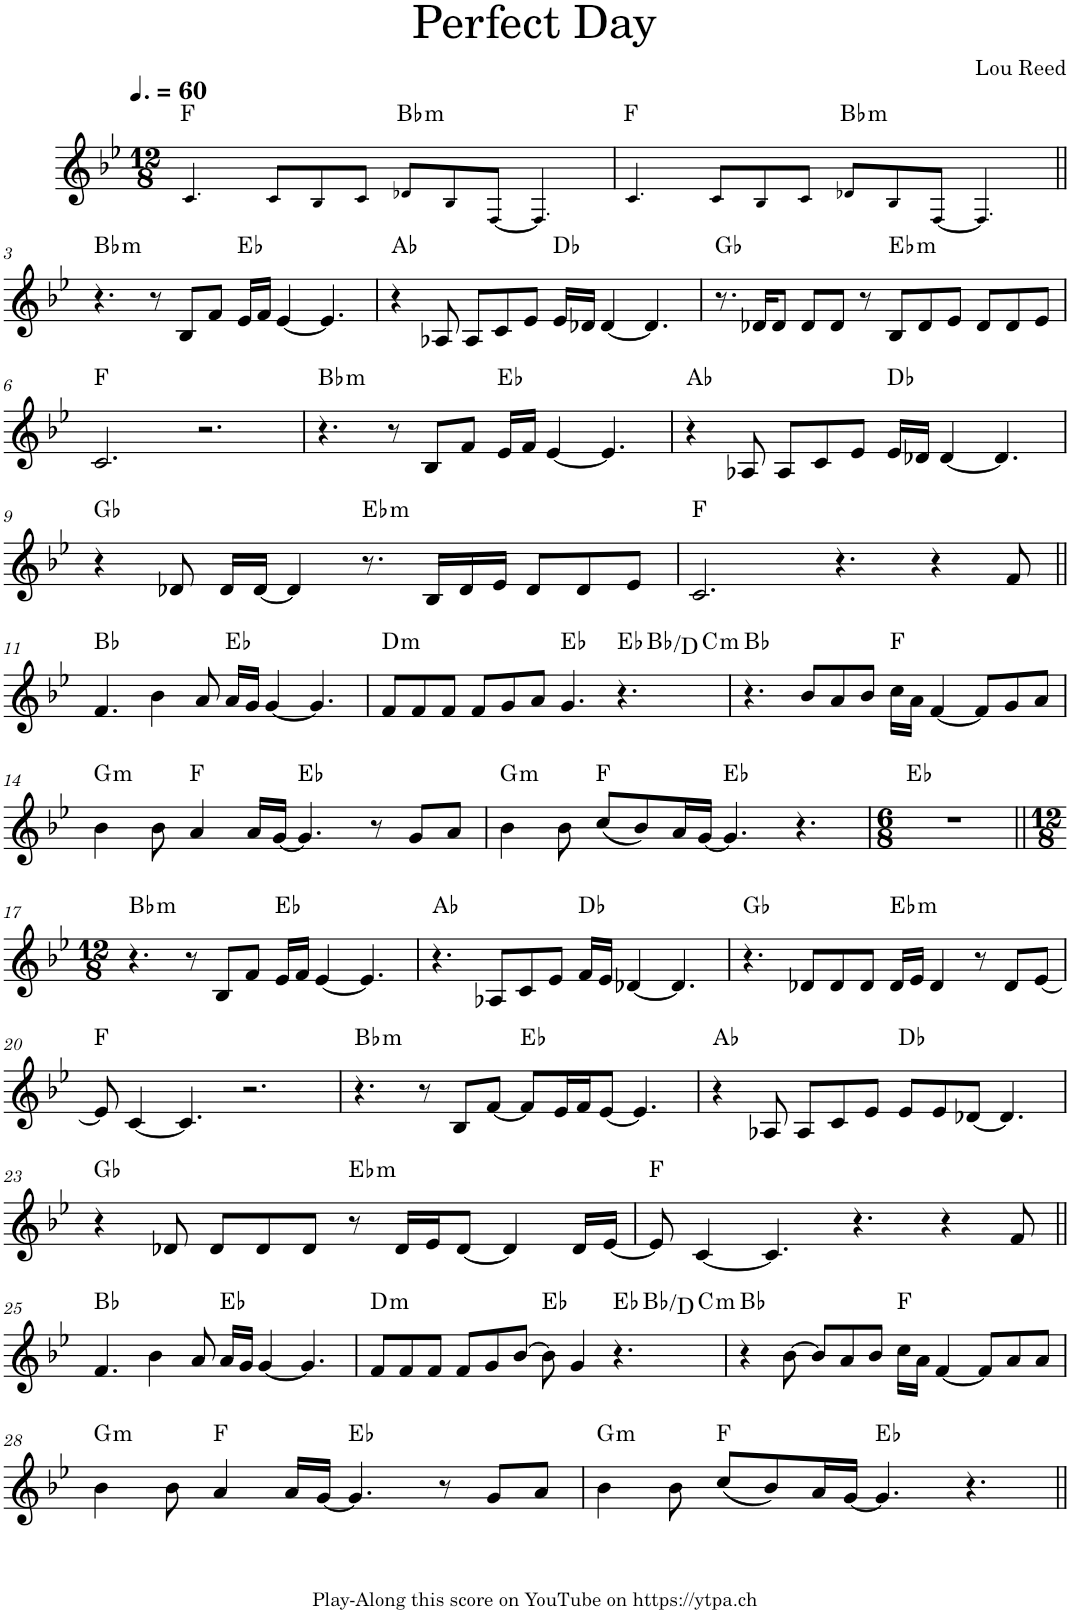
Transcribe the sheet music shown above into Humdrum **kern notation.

**kern	**harte
*part1	*part1
*staff1	*
*I"Piano	*
*I'Pno.	*
*clefG2	*
*k[b-e-]	*
*M12/8	*
*MM90	*
=1	=1
4.c!/	F:maj
8c!/L	.
8B-!/	.
8c!/J	.
!	!LO:H:kt=m
8d-X!/L	Bb:min
8B-!/	.
[8F!/J	.
4.F!/]	.
=2	=2
4.c!/	F:maj
8c!/L	.
8B-!/	.
8c!/J	.
!	!LO:H:kt=m
8d-X!/L	Bb:min
8B-!/	.
[8F!/J	.
4.F!/]	.
!!LO:LB:g=z
=3||	=3||
!	!LO:H:kt=m
4.r	Bb:min
8r	.
8B-/L	.
8f/J	.
16e-/LL	Eb:maj
16f/JJ	.
[4e-/	.
4.e-/]	.
=4	=4
4r	Ab:maj
8A-X/	.
8A-/L	.
8c/	.
8e-/J	.
16e-/LL	Db:maj
16d-X/JJ	.
[4d-/	.
4.d-/]	.
=5	=5
8.r	Gb:maj
16d-X/KL	.
8d-/J	.
8d-/L	.
8d-/J	.
8r	.
!	!LO:H:kt=m
8B-/L	Eb:min
8d-/	.
8e-/J	.
8d-/L	.
8d-/	.
8e-/J	.
!!LO:LB:g=z
=6	=6
2.c/	F:maj
2.r	.
=7	=7
!	!LO:H:kt=m
4.r	Bb:min
8r	.
8B-/L	.
8f/J	.
16e-/LL	Eb:maj
16f/JJ	.
[4e-/	.
4.e-/]	.
=8	=8
4r	Ab:maj
8A-X/	.
8A-/L	.
8c/	.
8e-/J	.
16e-/LL	Db:maj
16d-X/JJ	.
[4d-/	.
4.d-/]	.
!!LO:LB:g=z
=9	=9
4r	Gb:maj
8d-X/	.
16d-/LL	.
[16d-/JJ	.
4d-/]	.
!	!LO:H:kt=m
8.r	Eb:min
16B-/LL	.
16d-/	.
16e-/JJ	.
8d-/L	.
8d-/	.
8e-/J	.
=10	=10
2.c/	F:maj
4.r	.
4r	.
8f/	.
!!LO:LB:g=z
=11||	=11||
4.f/	Bb:maj
4b-\	.
8a/	.
16a/LL	Eb:maj
16g/JJ	.
[4g/	.
4.g/]	.
=12	=12
!	!LO:H:kt=m
*^	*
*	*^	*
8f/L	1ryy	1ryy	D:min
8f/	.	.	.
8f/J	.	.	.
8f/L	.	.	.
8g/	.	.	.
8a/J	.	.	.
4.g/	.	.	Eb:maj
.	4ryy	4.ryy	.
4.r	.	.	Eb:maj
.	4ryy	.	Bb:maj/3
!	!	!	!LO:H:kt=m
.	.	8ryy	C:min
*v	*v	*v	*
=13	=13
4.r	Bb:maj
8b-/L	.
8a/	.
8b-/J	.
16cc\LL	F:maj
16a\JJ	.
[4f/	.
8f/L]	.
8g/	.
8a/J	.
!!LO:LB:g=z
=14	=14
!	!LO:H:kt=m
4b-\	G:min
8b-\	.
4a/	F:maj
16a/LL	.
[16g/JJ	.
4.g/]	Eb:maj
8r	.
8g/L	.
8a/J	.
=15	=15
!	!LO:H:kt=m
4b-\	G:min
8b-\	.
(8cc/L	F:maj
8b-/)	.
16a/L	.
[16g/JJ	.
4.g/]	Eb:maj
4.r	.
=16	=16
*M6/8	*
2.r	Eb:maj
!!LO:LB:g=z
=17||	=17||
*M12/8	*
!	!LO:H:kt=m
4.r	Bb:min
8r	.
8B-/L	.
8f/J	.
16e-/LL	Eb:maj
16f/JJ	.
[4e-/	.
4.e-/]	.
=18	=18
4.r	Ab:maj
8A-X/L	.
8c/	.
8e-/J	.
16f/LL	Db:maj
16e-/JJ	.
[4d-X/	.
4.d-/]	.
=19	=19
4.r	Gb:maj
8d-X/L	.
8d-/	.
8d-/J	.
!	!LO:H:kt=m
16d-/LL	Eb:min
16e-/JJ	.
4d-/	.
8r	.
8d-/L	.
[8e-/J	.
!!LO:LB:g=z
=20	=20
8e-/]	F:maj
[4c/	.
4.c/]	.
2.r	.
=21	=21
!	!LO:H:kt=m
4.r	Bb:min
8r	.
8B-/L	.
[8f/J	.
8f/L]	Eb:maj
16e-/L	.
16f/J	.
[8e-/J	.
4.e-/]	.
=22	=22
4r	Ab:maj
8A-X/	.
8A-/L	.
8c/	.
8e-/J	.
8e-/L	Db:maj
8e-/	.
[8d-X/J	.
4.d-/]	.
!!LO:LB:g=z
=23	=23
4r	Gb:maj
8d-X/	.
8d-/L	.
8d-/	.
8d-/J	.
!	!LO:H:kt=m
8r	Eb:min
16d-/LL	.
16e-/J	.
[8d-/J	.
4d-/]	.
16d-/LL	.
[16e-/JJ	.
=24	=24
8e-/]	F:maj
[4c/	.
4.c/]	.
4.r	.
4r	.
8f/	.
!!LO:LB:g=z
=25||	=25||
4.f/	Bb:maj
4b-\	.
8a/	.
16a/LL	Eb:maj
16g/JJ	.
[4g/	.
4.g/]	.
=26	=26
!	!LO:H:kt=m
*^	*
*	*^	*
8f/L	1ryy	1ryy	D:min
8f/	.	.	.
8f/J	.	.	.
8f/L	.	.	.
8g/	.	.	.
[8b-/J	.	.	.
8b-\]	.	.	Eb:maj
4g/	.	.	.
.	4ryy	4.ryy	.
4.r	.	.	Eb:maj
.	4ryy	.	Bb:maj/3
!	!	!	!LO:H:kt=m
.	.	8ryy	C:min
*v	*v	*v	*
=27	=27
4r	Bb:maj
[8b-\	.
8b-/L]	.
8a/	.
8b-/J	.
16cc\LL	F:maj
16a\JJ	.
[4f/	.
8f/L]	.
8a/	.
8a/J	.
!!LO:LB:g=z
=28	=28
!	!LO:H:kt=m
4b-\	G:min
8b-\	.
4a/	F:maj
16a/LL	.
[16g/JJ	.
4.g/]	Eb:maj
8r	.
8g/L	.
8a/J	.
=29	=29
!	!LO:H:kt=m
4b-\	G:min
8b-\	.
(8cc/L	F:maj
8b-/)	.
16a/L	.
[16g/JJ	.
4.g/]	Eb:maj
4.r	.
=||	=||
*-	*-
